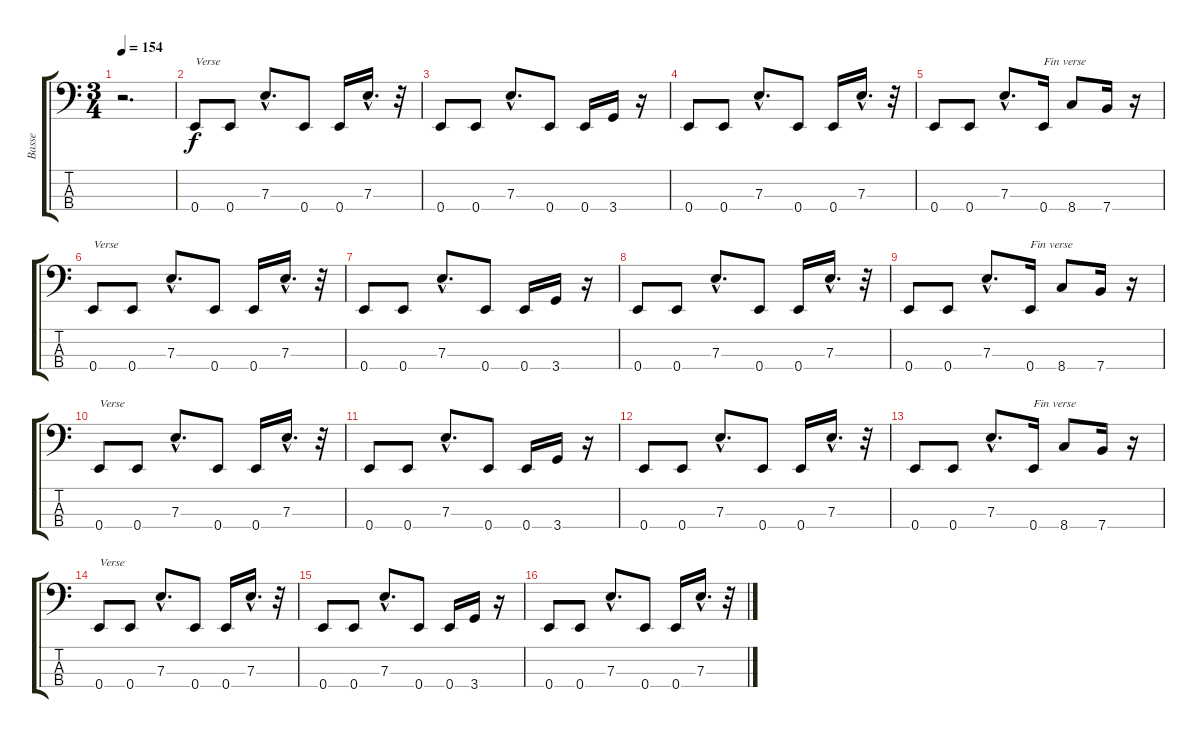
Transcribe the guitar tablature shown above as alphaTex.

\track ("Basse" "Basse") {instrument electricbasspick}
\staff {score tabs}
\tuning (G2 D2 A1 E1) {hide}
\ts (3 4)
\tempo 154
\clef f4
\ks c
r.2{d dy f instrument electricbasspick} |
0.4.8{txt "Verse"} 0.4.8 7.3{hac}.8{d} 0.4.8 0.4.16 7.3{hac}.16{d} r.32 |
0.4.8 0.4.8 7.3{hac}.8{d} 0.4.8 0.4.16 3.4.16 r.16 |
0.4.8 0.4.8 7.3{hac}.8{d} 0.4.8 0.4.16 7.3{hac}.16{d} r.32 |
0.4.8 0.4.8 7.3{hac}.8{d} 0.4.16{txt "Fin verse"} 8.4.8 7.4.16 r.16 |
0.4.8{txt "Verse"} 0.4.8 7.3{hac}.8{d} 0.4.8 0.4.16 7.3{hac}.16{d} r.32 |
0.4.8 0.4.8 7.3{hac}.8{d} 0.4.8 0.4.16 3.4.16 r.16 |
0.4.8 0.4.8 7.3{hac}.8{d} 0.4.8 0.4.16 7.3{hac}.16{d} r.32 |
0.4.8 0.4.8 7.3{hac}.8{d} 0.4.16{txt "Fin verse"} 8.4.8 7.4.16 r.16 |
0.4.8{txt "Verse"} 0.4.8 7.3{hac}.8{d} 0.4.8 0.4.16 7.3{hac}.16{d} r.32 |
0.4.8 0.4.8 7.3{hac}.8{d} 0.4.8 0.4.16 3.4.16 r.16 |
0.4.8 0.4.8 7.3{hac}.8{d} 0.4.8 0.4.16 7.3{hac}.16{d} r.32 |
0.4.8 0.4.8 7.3{hac}.8{d} 0.4.16{txt "Fin verse"} 8.4.8 7.4.16 r.16 |
0.4.8{txt "Verse"} 0.4.8 7.3{hac}.8{d} 0.4.8 0.4.16 7.3{hac}.16{d} r.32 |
0.4.8 0.4.8 7.3{hac}.8{d} 0.4.8 0.4.16 3.4.16 r.16 |
0.4.8 0.4.8 7.3{hac}.8{d} 0.4.8 0.4.16 7.3{hac}.16{d} r.32
